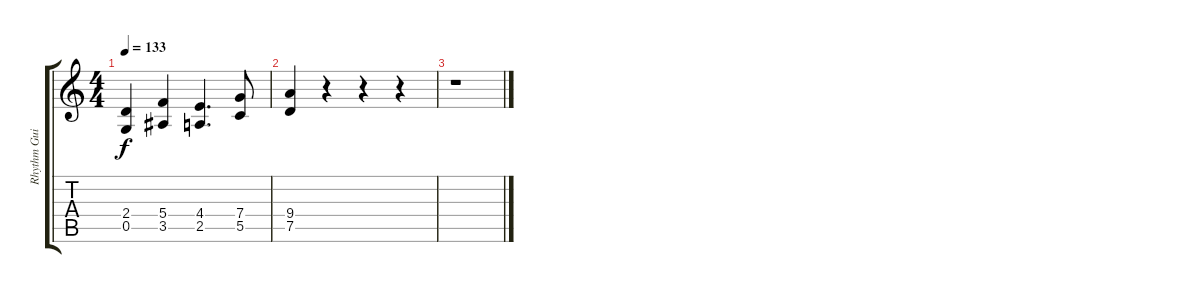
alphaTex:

\track ("Rhythm Guitar" "Rhythm Gui") {instrument distortionguitar}
\staff {score tabs}
\tuning (D4 A3 F3 C3 G2 D2) {hide}
\ts (4 4)
\tempo 133
\clef g2
\ks c
(2.4 0.5).4{dy f} (5.4 3.5).4 (4.4 2.5).4{d} (7.4 5.5).8 |
(9.4 7.5).4 r.4 r.4 r.4 |
r.1
